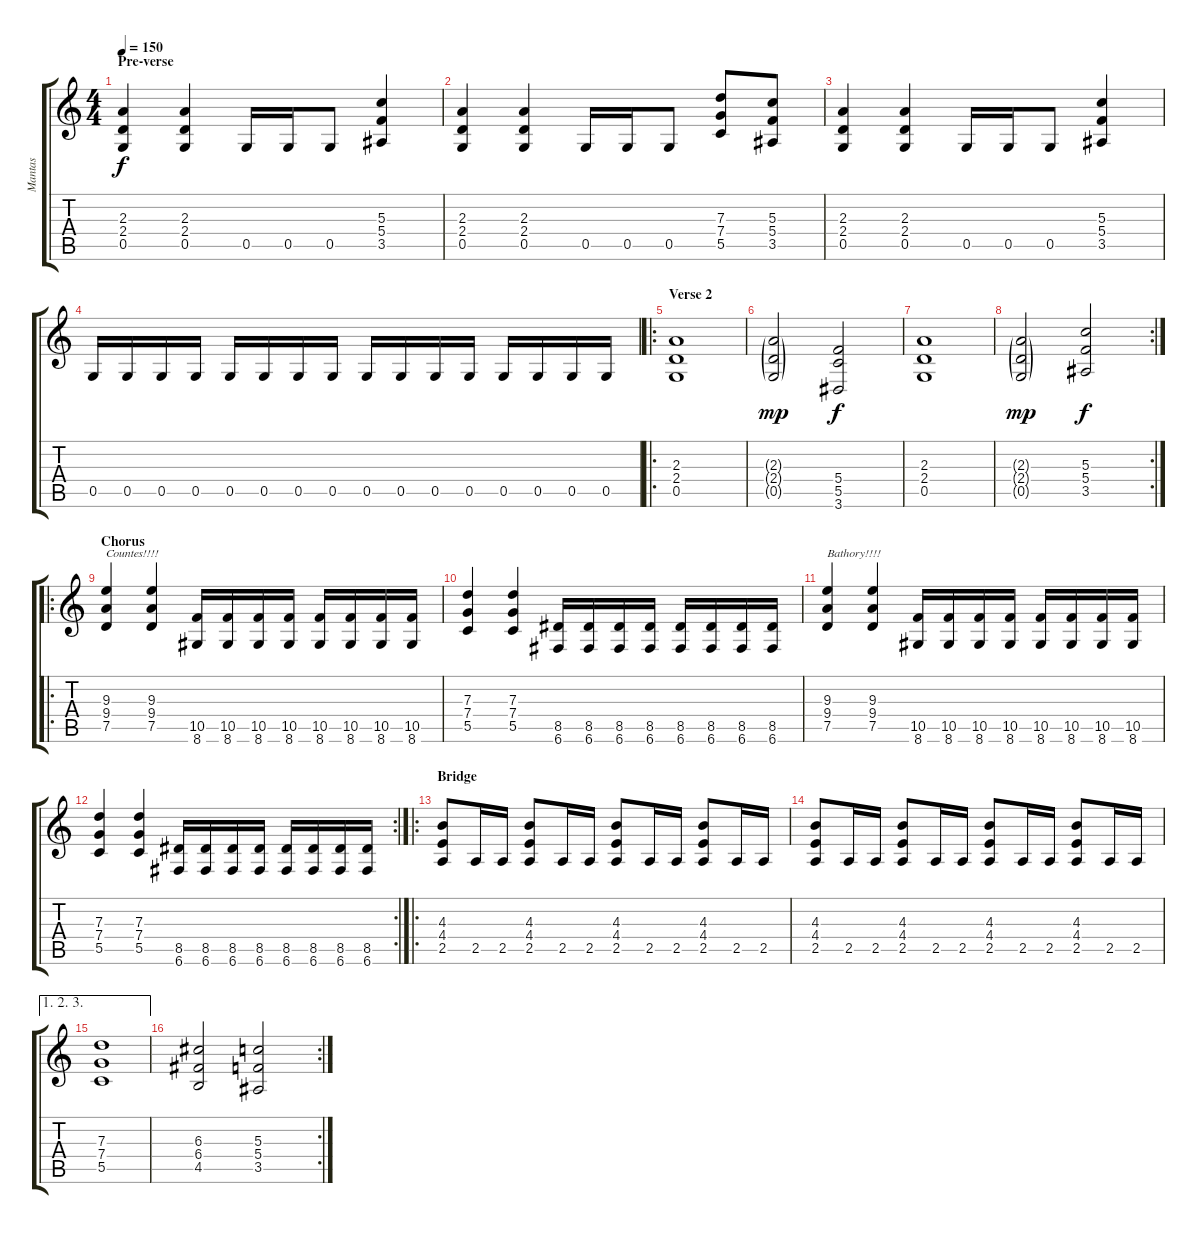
\track ("Mantas" "Mantas") {instrument overdrivenguitar}
\staff {score tabs}
\tuning (E4 C4 G3 C3 G2 C2) {hide}
\ts (4 4)
\section ("" "Pre-verse")
\tempo 150
\clef g2
\ks c
(2.3 2.4 0.5).4{dy f} (2.3 2.4 0.5).4 0.5.16 0.5.16 0.5.8 (5.3 5.4 3.5).4 |
(2.3 2.4 0.5).4 (2.3 2.4 0.5).4 0.5.16 0.5.16 0.5.8 (7.3 7.4 5.5).8 (5.3 5.4 3.5).8 |
(2.3 2.4 0.5).4 (2.3 2.4 0.5).4 0.5.16 0.5.16 0.5.8 (5.3 5.4 3.5).4 |
0.5.16 0.5.16 0.5.16 0.5.16 0.5.16 0.5.16 0.5.16 0.5.16 0.5.16 0.5.16 0.5.16 0.5.16 0.5.16 0.5.16 0.5.16 0.5.16 |
\ro
\section ("" "Verse 2")
(2.3 2.4 0.5).1 |
(2.3{g} 2.4{g} 0.5{g}).2{dy mp} (5.4 5.5 3.6).2{dy f} |
(2.3 2.4 0.5).1 |
\rc 2
(2.3{g} 2.4{g} 0.5{g}).2{dy mp} (5.3 5.4 3.5).2{dy f} |
\ro
\section ("" "Chorus")
(9.3 9.4 7.5).4{txt "Countes!!!!"} (9.3 9.4 7.5).4 (10.5 8.6).16 (10.5 8.6).16 (10.5 8.6).16 (10.5 8.6).16 (10.5 8.6).16 (10.5 8.6).16 (10.5 8.6).16 (10.5 8.6).16 |
(7.3 7.4 5.5).4 (7.3 7.4 5.5).4 (8.5 6.6).16 (8.5 6.6).16 (8.5 6.6).16 (8.5 6.6).16 (8.5 6.6).16 (8.5 6.6).16 (8.5 6.6).16 (8.5 6.6).16 |
(9.3 9.4 7.5).4{txt "Bathory!!!!"} (9.3 9.4 7.5).4 (10.5 8.6).16 (10.5 8.6).16 (10.5 8.6).16 (10.5 8.6).16 (10.5 8.6).16 (10.5 8.6).16 (10.5 8.6).16 (10.5 8.6).16 |
\rc 2
(7.3 7.4 5.5).4 (7.3 7.4 5.5).4 (8.5 6.6).16 (8.5 6.6).16 (8.5 6.6).16 (8.5 6.6).16 (8.5 6.6).16 (8.5 6.6).16 (8.5 6.6).16 (8.5 6.6).16 |
\ro
\section ("" "Bridge")
(4.3 4.4 2.5).8 2.5.16 2.5.16 (4.3 4.4 2.5).8 2.5.16 2.5.16 (4.3 4.4 2.5).8 2.5.16 2.5.16 (4.3 4.4 2.5).8 2.5.16 2.5.16 |
(4.3 4.4 2.5).8 2.5.16 2.5.16 (4.3 4.4 2.5).8 2.5.16 2.5.16 (4.3 4.4 2.5).8 2.5.16 2.5.16 (4.3 4.4 2.5).8 2.5.16 2.5.16 |
\ae (1 2 3)
(7.3 7.4 5.5).1 |
\rc 2
(6.3 6.4 4.5).2 (5.3 5.4 3.5).2
